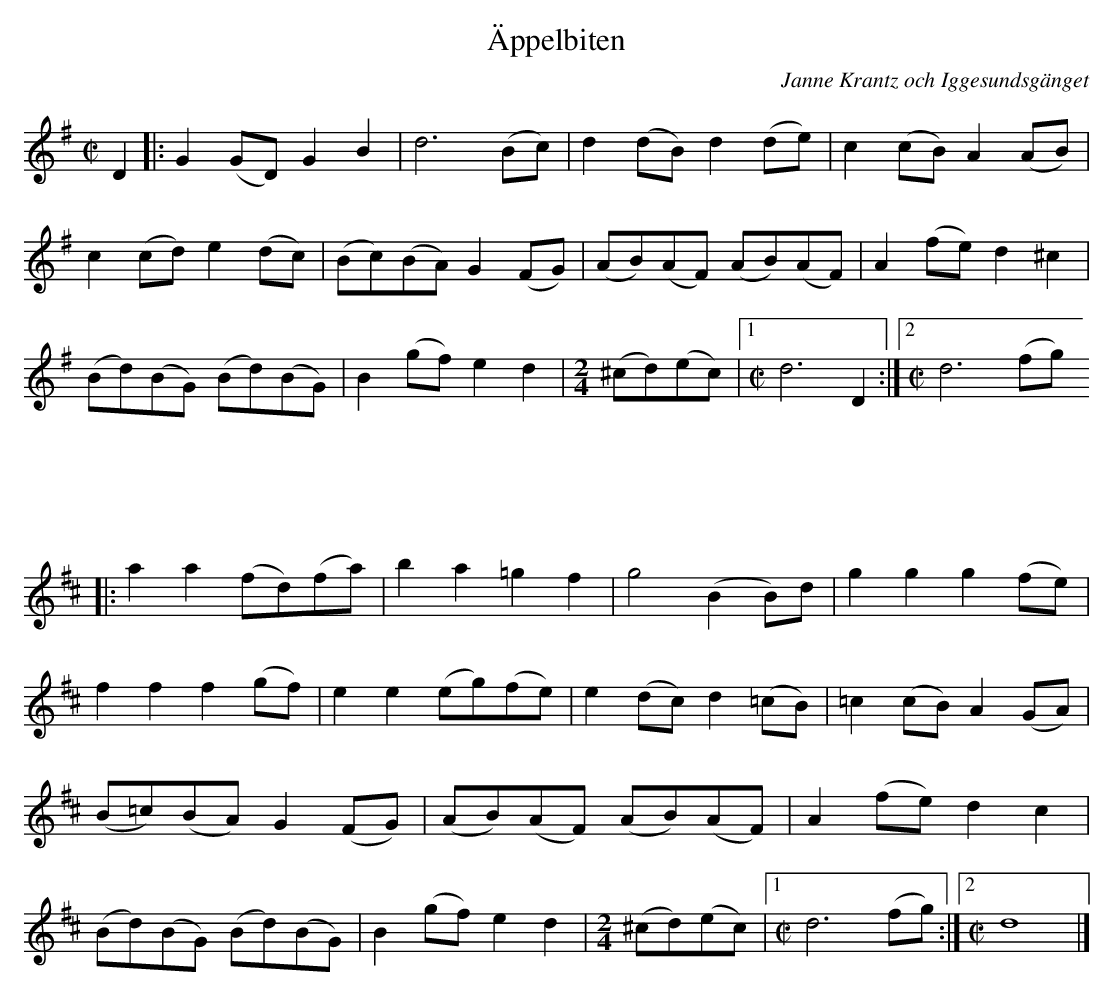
X:1
T:Äppelbiten
C:Janne Krantz och Iggesundsgänget
M:C|
L:1/8
K:G
D2 |: G2(GD) G2B2 | d6     (Bc) | d2(dB) d2(de) | c2(cB) A2(AB) |
c2(cd) e2(dc) | (Bc)(BA) G2(FG) | (AB)(AF) (AB)(AF) | A2(fe) d2^c2 |
(Bd)(BG) (Bd)(BG) | B2(gf) e2d2 | [M:2/4] (^cd)(ec) |1 [M:C|] d6 D2 :|2 [M:C|] d6 (fg)
[K:D]
|: a2a2 (fd)(fa) | b2a2=g2f2 | g4 (B2B)d | g2g2 g2(fe) |
f2f2 f2(gf) | e2e2 (eg)(fe) | e2(dc) d2(=cB) | =c2(cB) A2(GA) |
(B=c)(BA) G2(FG) | (AB)(AF) (AB)(AF) | A2(fe) d2c2 |
(Bd)(BG) (Bd)(BG) | B2(gf) e2d2 | [M:2/4] (^cd)(ec) |1 [M:C|] d6 (fg) :|2 [M:C|] d8 |]
